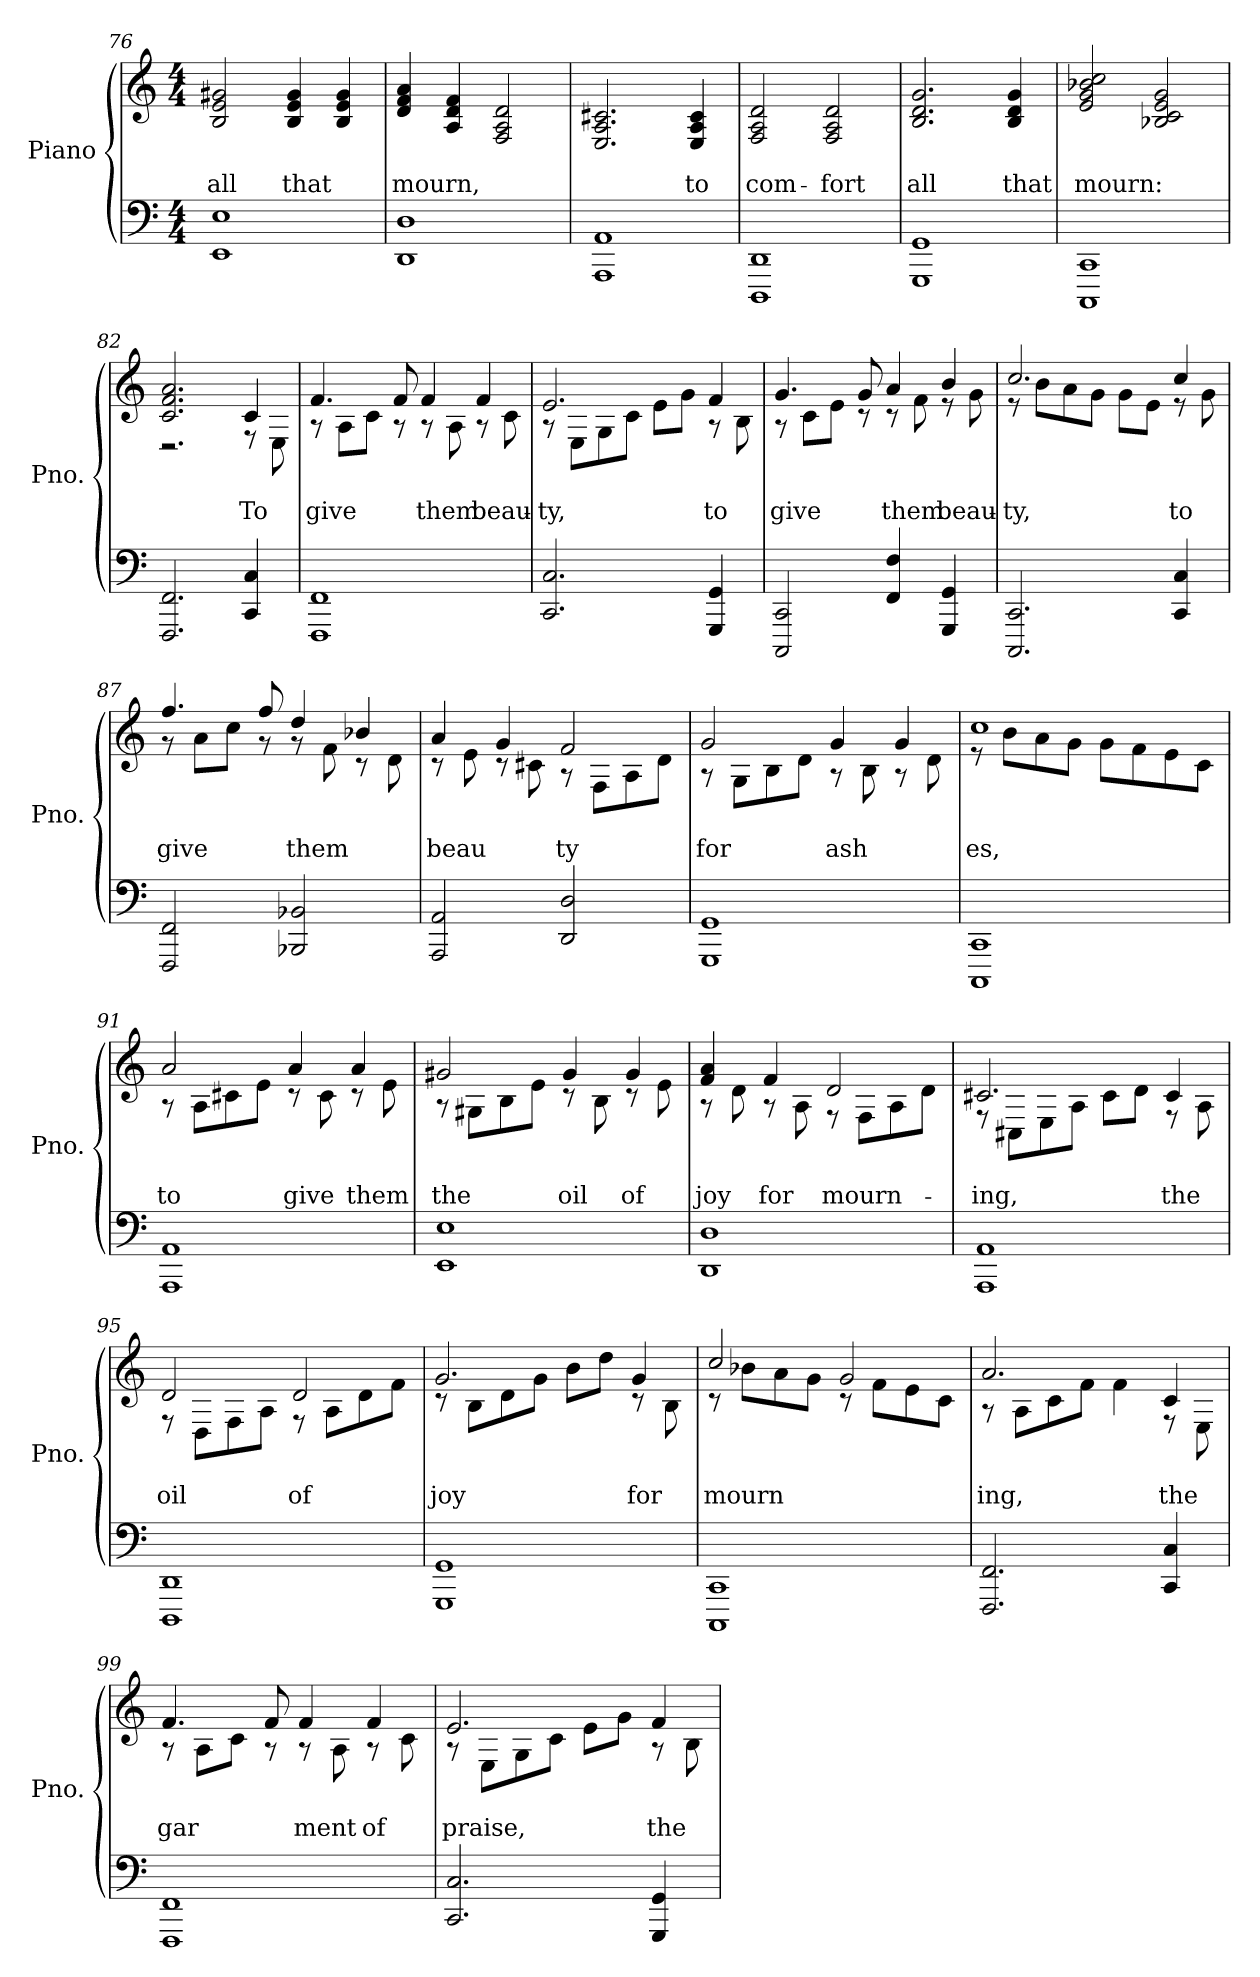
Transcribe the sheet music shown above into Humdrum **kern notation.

**kern	**kern	**text	**text
*part1	*part1	*part1	*part1
*staff2	*staff1	*staff1	*staff1
*I"Piano	*	*	*
*I'Pno.	*	*	*
*clefF4	*clefG2	*	*
*k[]	*k[]	*	*
*M4/4	*M4/4	*	*
=76	=76	=76	=76
!	!	!	!LO:LY:b
1EE 1E	2B/ 2e/ 2g#X/	.	all
!	!	!	!LO:LY:b
.	4B/ 4e/ 4g#/	.	-that
.	4B/ 4e/ 4g#/	.	.
!!LO:LB:g=z
=77	=77	=77	=77
!	!	!	!LO:LY:b
1DD 1D	4d/ 4f/ 4a/	.	-mourn,
.	4A/ 4d/ 4f/	.	.
.	2F/ 2A/ 2d/	.	.
=78	=78	=78	=78
1AAA 1AA	2.E/ 2.A/ 2.c#X/	.	.
!	!	!	!LO:LY:b
.	4E/ 4A/ 4c#/	.	to
=79	=79	=79	=79
!	!	!	!LO:LY:b
1DDD 1DD	2F/ 2A/ 2d/	.	com-
!	!	!	!LO:LY:b
.	2F/ 2A/ 2d/	.	-fort
=80	=80	=80	=80
!	!	!	!LO:LY:b
1GGG 1GG	2.B/ 2.d/ 2.g/	.	all
!	!	!	!LO:LY:b
.	4B/ 4d/ 4g/	.	that
=81	=81	=81	=81
!	!	!	!LO:LY:b
1CCC 1CC	2e/ 2g/ 2b-X/ 2cc/	.	-mourn:
.	2B-X/ 2c/ 2e/ 2g/	.	.
=82	=82	=82	=82
*	*^	*	*
2.FFF/ 2.FF/	2.c/ 2.f/ 2.a/	2.r	.	.
!	!	!	!	!LO:LY:b
4CC/ 4C/	4c/	8r	.	To
.	.	8E\	.	.
!!LO:LB:g=z	!!
=83	=83	=83	=83	=83
!	!	!	!	!LO:LY:b
1FFF 1FF	4.f/	8r	.	give
.	.	8A\L	.	.
.	.	8c\J	.	.
.	8f/	8r	.	.
!	!	!	!	!LO:LY:b
.	4f/	8r	.	them
.	.	8A\	.	.
!	!	!	!	!LO:LY:b
.	4f/	8r	.	beau-
.	.	8c\	.	.
=84	=84	=84	=84	=84
!	!	!	!	!LO:LY:b
2.CC/ 2.C/	2.e/	8r	.	-ty,
.	.	8E\L	.	.
.	.	8G\	.	.
.	.	8c\J	.	.
.	.	8e\L	.	.
.	.	8g\J	.	.
!	!	!	!	!LO:LY:b
4GGG/ 4GG/	4f/	8r	.	to
.	.	8B\	.	.
=85	=85	=85	=85	=85
!	!	!	!	!LO:LY:b
2CCC/ 2CC/	4.g/	8r	.	give
.	.	8c\L	.	.
.	.	8e\J	.	.
.	8g/	8r	.	.
!	!	!	!	!LO:LY:b
4FF/ 4F/	4a/	8r	.	them
.	.	8f\	.	.
!	!	!	!	!LO:LY:b
4GGG/ 4GG/	4b/	8r	.	beau-
.	.	8g\	.	.
=86	=86	=86	=86	=86
!	!	!	!	!LO:LY:b
2.CCC/ 2.CC/	2.cc/	8r	.	-ty,
.	.	8b\L	.	.
.	.	8a\	.	.
.	.	8g\J	.	.
.	.	8g\L	.	.
.	.	8e\J	.	.
!	!	!	!	!LO:LY:b
4CC/ 4C/	4cc/	8r	.	to
.	.	8g\	.	.
!!LO:LB:g=z	!!
=87	=87	=87	=87	=87
!	!	!	!	!LO:LY:b
2FFF/ 2FF/	4.ff/	8r	.	give
.	.	8a\L	.	.
.	.	8cc\J	.	.
.	8ff/	8r	.	.
!	!	!	!	!LO:LY:b
2BBB-X/ 2BB-X/	4dd/	8r	.	-them
.	.	8f\	.	.
.	4b-X/	8r	.	.
.	.	8d\	.	.
=88	=88	=88	=88	=88
!	!	!	!	!LO:LY:b
2AAA/ 2AA/	4a/	8r	.	-beau
.	.	8e\	.	.
.	4g/	8r	.	.
.	.	8c#X\	.	.
!	!	!	!	!LO:LY:b
2DD/ 2D/	2f/	8r	.	ty
.	.	8F\L	.	.
.	.	8A\	.	.
.	.	8d\J	.	.
=89	=89	=89	=89	=89
!	!	!	!	!LO:LY:b
1GGG 1GG	2g/	8r	.	for
.	.	8G\L	.	.
.	.	8B\	.	.
.	.	8d\J	.	.
!	!	!	!	!LO:LY:b
.	4g/	8r	.	-ash
.	.	8B\	.	.
.	4g/	8r	.	.
.	.	8d\	.	.
=90	=90	=90	=90	=90
!	!	!	!	!LO:LY:b
1CCC 1CC	1cc	8r	.	es,
.	.	8b\L	.	.
.	.	8a\	.	.
.	.	8g\J	.	.
.	.	8g\L	.	.
.	.	8f\	.	.
.	.	8e\	.	.
.	.	8c\J	.	.
!!LO:PB:g=z	!!
=91	=91	=91	=91	=91
!	!	!	!	!LO:LY:b
1AAA 1AA	2a/	8r	.	to
.	.	8A\L	.	.
.	.	8c#X\	.	.
.	.	8e\J	.	.
!	!	!	!	!LO:LY:b
.	4a/	8r	.	give
.	.	8c#\	.	.
!	!	!	!	!LO:LY:b
.	4a/	8r	.	them
.	.	8e\	.	.
=92	=92	=92	=92	=92
!	!	!	!	!LO:LY:b
1EE 1E	2g#X/	8r	.	the
.	.	8G#X\L	.	.
.	.	8B\	.	.
.	.	8e\J	.	.
!	!	!	!	!LO:LY:b
.	4g#/	8r	.	oil
.	.	8B\	.	.
!	!	!	!	!LO:LY:b
.	4g#/	8r	.	of
.	.	8e\	.	.
=93	=93	=93	=93	=93
!	!	!	!	!LO:LY:b
1DD 1D	4f/ 4a/	8r	.	joy
.	.	8d\	.	.
!	!	!	!	!LO:LY:b
.	4f/	8r	.	for
.	.	8A\	.	.
!	!	!	!	!LO:LY:b
.	2d/	8r	.	mourn-
.	.	8F\L	.	.
.	.	8A\	.	.
.	.	8d\J	.	.
!!LO:LB:g=z	!!
=94	=94	=94	=94	=94
!	!	!	!	!LO:LY:b
1AAA 1AA	2.c#X/	8r	.	-ing,
.	.	8C#X\L	.	.
.	.	8E\	.	.
.	.	8A\J	.	.
.	.	8c#\L	.	.
.	.	8d\J	.	.
!	!	!	!	!LO:LY:b
.	4c#/	8r	.	the
.	.	8A\	.	.
=95	=95	=95	=95	=95
!	!	!	!	!LO:LY:b
1DDD 1DD	2d/	8r	.	oil
.	.	8D\L	.	.
.	.	8F\	.	.
.	.	8A\J	.	.
!	!	!	!	!LO:LY:b
.	2d/	8r	.	of
.	.	8A\L	.	.
.	.	8d\	.	.
.	.	8f\J	.	.
=96	=96	=96	=96	=96
!	!	!	!	!LO:LY:b
1GGG 1GG	2.g/	8r	.	joy
.	.	8B\L	.	.
.	.	8d\	.	.
.	.	8g\J	.	.
.	.	8b\L	.	.
.	.	8dd\J	.	.
!	!	!	!	!LO:LY:b
.	4g/	8r	.	for
.	.	8B\	.	.
=97	=97	=97	=97	=97
!	!	!	!	!LO:LY:b
1CCC 1CC	2cc/	8r	.	-mourn
.	.	8b-X\L	.	.
.	.	8a\	.	.
.	.	8g\J	.	.
.	2g/	8r	.	.
.	.	8f\L	.	.
.	.	8e\	.	.
.	.	8c\J	.	.
!!LO:LB:g=z	!!
=98	=98	=98	=98	=98
!	!	!	!	!LO:LY:b
2.FFF/ 2.FF/	2.a/	8r	.	ing,
.	.	8A\L	.	.
.	.	8c\	.	.
.	.	8f\J	.	.
.	.	4f\	.	.
!	!	!	!	!LO:LY:b
4CC/ 4C/	4c/	8r	.	the
.	.	8E\	.	.
=99	=99	=99	=99	=99
!	!	!	!	!LO:LY:b
1FFF 1FF	4.f/	8r	.	-gar
.	.	8A\L	.	.
.	.	8c\J	.	.
.	8f/	8r	.	.
!	!	!	!	!LO:LY:b
.	4f/	8r	.	ment
.	.	8A\	.	.
!	!	!	!	!LO:LY:b
.	4f/	8r	.	of
.	.	8c\	.	.
=100	=100	=100	=100	=100
!	!	!	!	!LO:LY:b
2.CC/ 2.C/	2.e/	8r	.	praise,
.	.	8E\L	.	.
.	.	8G\	.	.
.	.	8c\J	.	.
.	.	8e\L	.	.
.	.	8g\J	.	.
!	!	!	!	!LO:LY:b
4GGG/ 4GG/	4f/	8r	.	the
.	.	8B\	.	.
*	*v	*v	*	*
=	=	=	=
*-	*-	*-	*-
